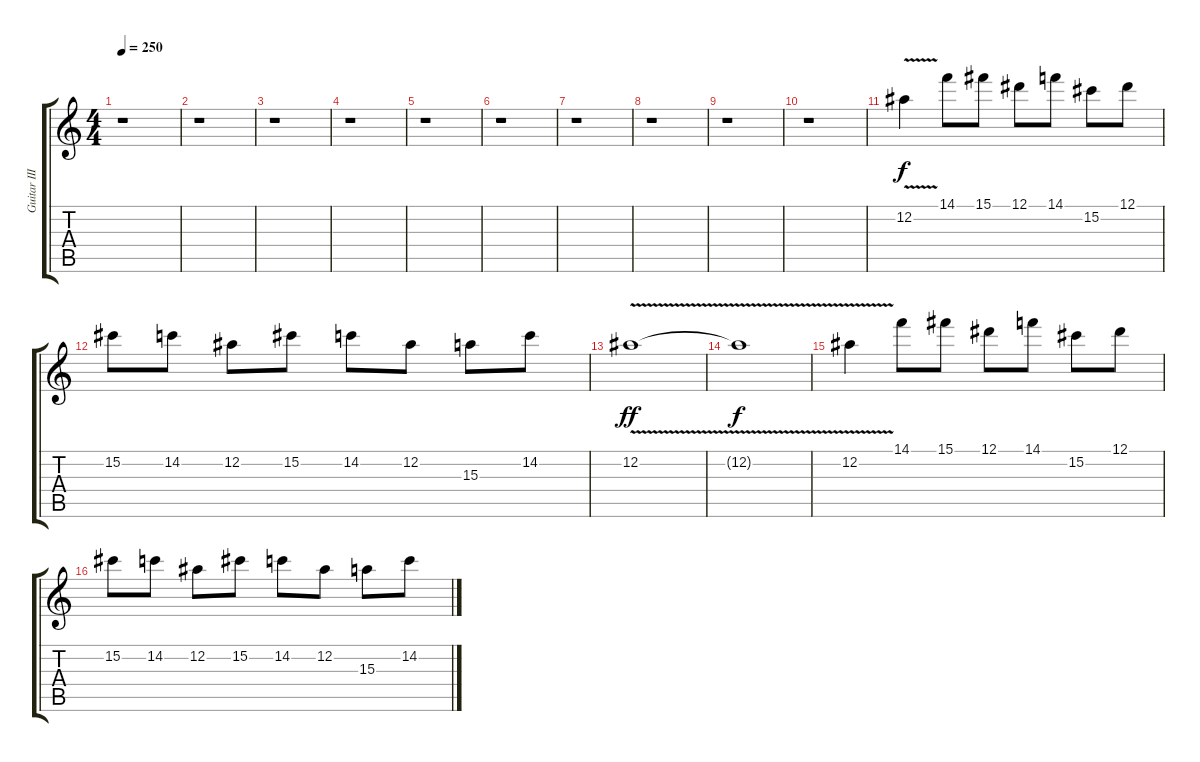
\track ("Guitar III" "Guitar III") {instrument distortionguitar}
\staff {score tabs}
\tuning (Eb4 Bb3 Gb3 Db3 Ab2 Eb2) {hide}
\ts (4 4)
\tempo 250
\clef g2
\ks c
r.1{dy f} |
r.1 |
r.1 |
r.1 |
r.1 |
r.1 |
r.1 |
r.1 |
r.1 |
r.1 |
12.2{v}.4 14.1.8 15.1.8 12.1.8 14.1.8 15.2.8 12.1.8 |
15.2.8 14.2.8 12.2.8 15.2.8 14.2.8 12.2.8 15.3.8 14.2.8 |
12.2{v}.1{dy ff} |
12.2{t}.1{dy f} |
12.2{v}.4 14.1.8 15.1.8 12.1.8 14.1.8 15.2.8 12.1.8 |
15.2.8 14.2.8 12.2.8 15.2.8 14.2.8 12.2.8 15.3.8 14.2.8
